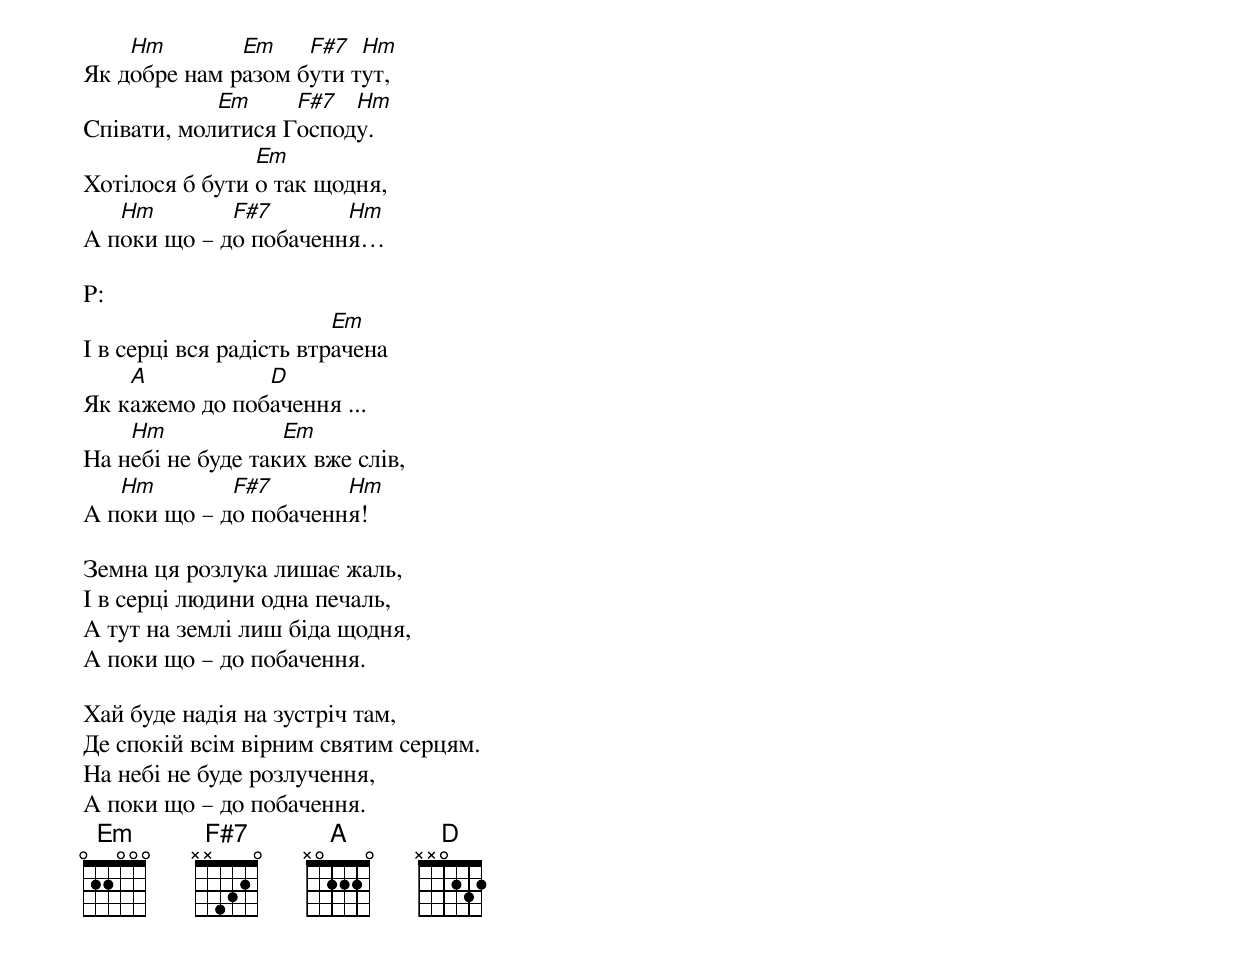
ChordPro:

Як д[Hm]обре нам р[Em]азом б[F#7]ути т[Hm]ут,
Співати, мол[Em]итися Г[F#7]оспод[Hm]у.
Хотілося б бути [Em]о так щодня,
А п[Hm]оки що – д[F#7]о побаченн[Hm]я…

P:
І в серці вся радість втр[Em]ачена
Як к[A]ажемо до поб[D]ачення ...
На н[Hm]ебі не буде так[Em]их вже слів,
А п[Hm]оки що – д[F#7]о побаченн[Hm]я!

Земна ця розлука лишає жаль,
І в серці людини одна печаль,
А тут на землі лиш біда щодня,
А поки що – до побачення.

Хай буде надія на зустріч там,
Де спокій всім вірним святим серцям.
На небі не буде розлучення,
А поки що – до побачення.
